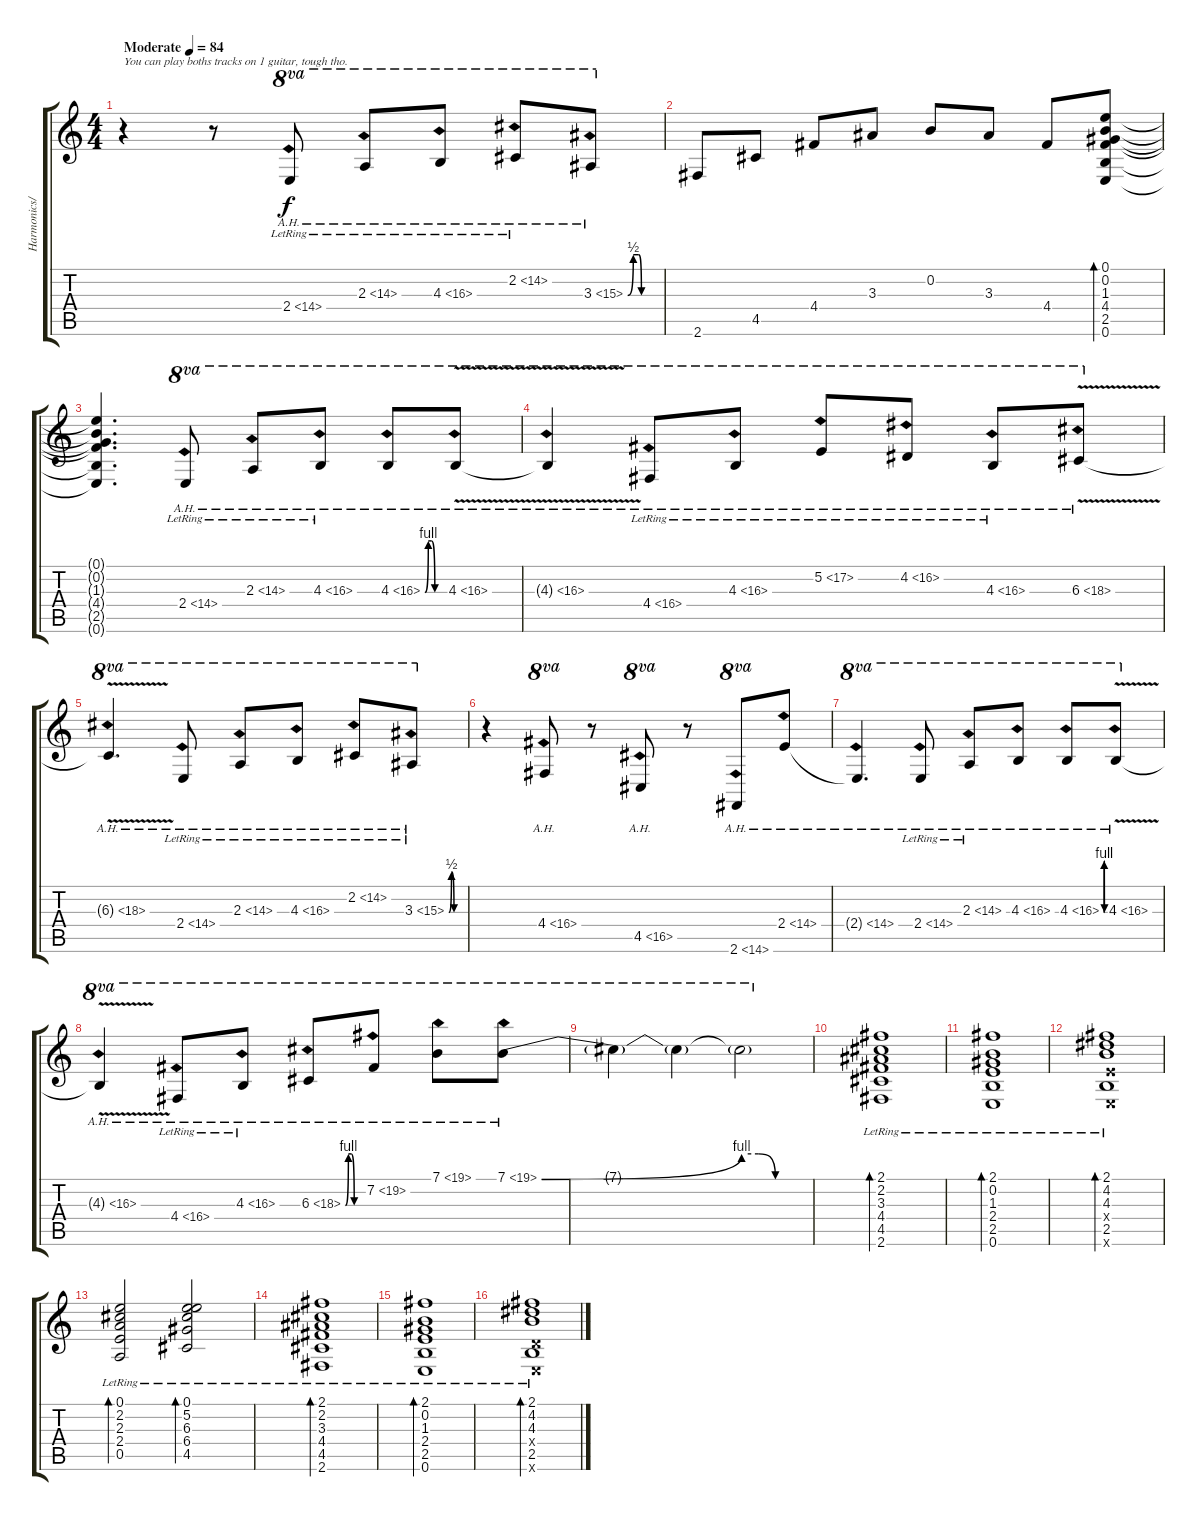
\track ("Harmonics/ Chords" "Harmonics/") {instrument acousticguitarsteel}
\staff {score tabs}
\tuning (E4 B3 G3 D3 A2 E2) {hide}
\ts (4 4)
\tempo (84 "Moderate")
\clef g2
\ks c
r.4{txt "You can play boths tracks on 1 guitar, tough tho." dy f instrument acousticguitarsteel} r.8 2.4{ah 12 lr}.8{ot 8va} 2.3{ah 12 lr}.8{ot 8va} 4.3{ah 12 lr}.8{ot 8va} 2.2{ah 12 lr}.8{ot 8va} 3.3{be (custom 0 0 10 2 20 2 25 0 30 0 60 0) ah 12}.8{ot 8va} |
2.6.8 4.5.8 4.4.8 3.3.8 0.2.8 3.3.8 4.4.8 (0.1 0.2 1.3 4.4 2.5 0.6).8{bd 120} |
(0.1{t} 0.2{t} 1.3{t} 4.4{t} 2.5{t} 0.6{t}).4{d} 2.4{ah 12 lr}.8{ot 8va} 2.3{ah 12 lr}.8{ot 8va} 4.3{ah 12 lr}.8{ot 8va} 4.3{be (custom 0 0 10 4 20 4 30 0 60 0) ah 12}.8{ot 8va} 4.3{ah 12 v}.8{ot 8va} |
4.3{ah 12 v t}.4{ot 8va} 4.4{ah 12 lr}.8{ot 8va} 4.3{ah 12 lr}.8{ot 8va} 5.2{ah 12 lr}.8{ot 8va} 4.2{ah 12 lr}.8{ot 8va} 4.3{ah 12 lr}.8{ot 8va} 6.3{ah 12 v}.8{ot 8va} |
6.3{ah 12 v t}.4{d ot 8va} 2.4{ah 12 lr}.8{ot 8va} 2.3{ah 12 lr}.8{ot 8va} 4.3{ah 12 lr}.8{ot 8va} 2.2{ah 12 lr}.8{ot 8va} 3.3{be (custom 0 0 10 2 20 0 30 0 60 0) ah 12 lr}.8{ot 8va} |
r.4 4.4{ah 12}.8{ot 8va} r.8 4.5{ah 12}.8{ot 8va} r.8 2.6{ah 12}.8{ot 8va} 2.4{ah 12}.8 |
2.4{ah 12 t}.4{d ot 8va} 2.4{ah 12 lr}.8{ot 8va} 2.3{ah 12 lr}.8{ot 8va} 4.3{ah 12}.8{ot 8va} 4.3{be (custom 0 0 10 4 20 4 30 0 60 0) ah 12}.8{ot 8va} 4.3{ah 12 v}.8{ot 8va} |
4.3{ah 12 v t}.4{ot 8va} 4.4{ah 12 lr}.8{ot 8va} 4.3{ah 12 lr}.8{ot 8va} 6.3{be (custom 0 0 10 4 20 4 30 0 60 0) ah 12}.8{ot 8va} 7.2{ah 12}.8{ot 8va} 7.1{ah 12}.8{ot 8va} 7.1{be (bend 0 0 60 4) ah 12}.8{ot 8va} |
7.1{t}.4{ot 8va} 7.1{t}.4{ot 8va} 7.1{be (custom 0 4 15 4 30 0 60 0) t}.2{ot 8va} |
(2.1{lr} 2.2 3.3 4.4 4.5 2.6).1{bd 120} |
(2.1 0.2 1.3 2.4 2.5 0.6{lr}).1{bd 120} |
(2.1 4.2 4.3 2.4{x} 2.5{lr} 0.6{x}).1{bd 120} |
(0.1 2.2 2.3 2.4 0.5{lr}).2{bd 120} (0.1 5.2 6.3 6.4 4.5{lr}).2{bd 120} |
(2.1 2.2 3.3 4.4 4.5 2.6{lr}).1{bd 120} |
(2.1 0.2 1.3 2.4 2.5 0.6{lr}).1{bd 120} |
(2.1 4.2 4.3 0.4{x} 2.5{lr} 0.6{x}).1{bd 120}
